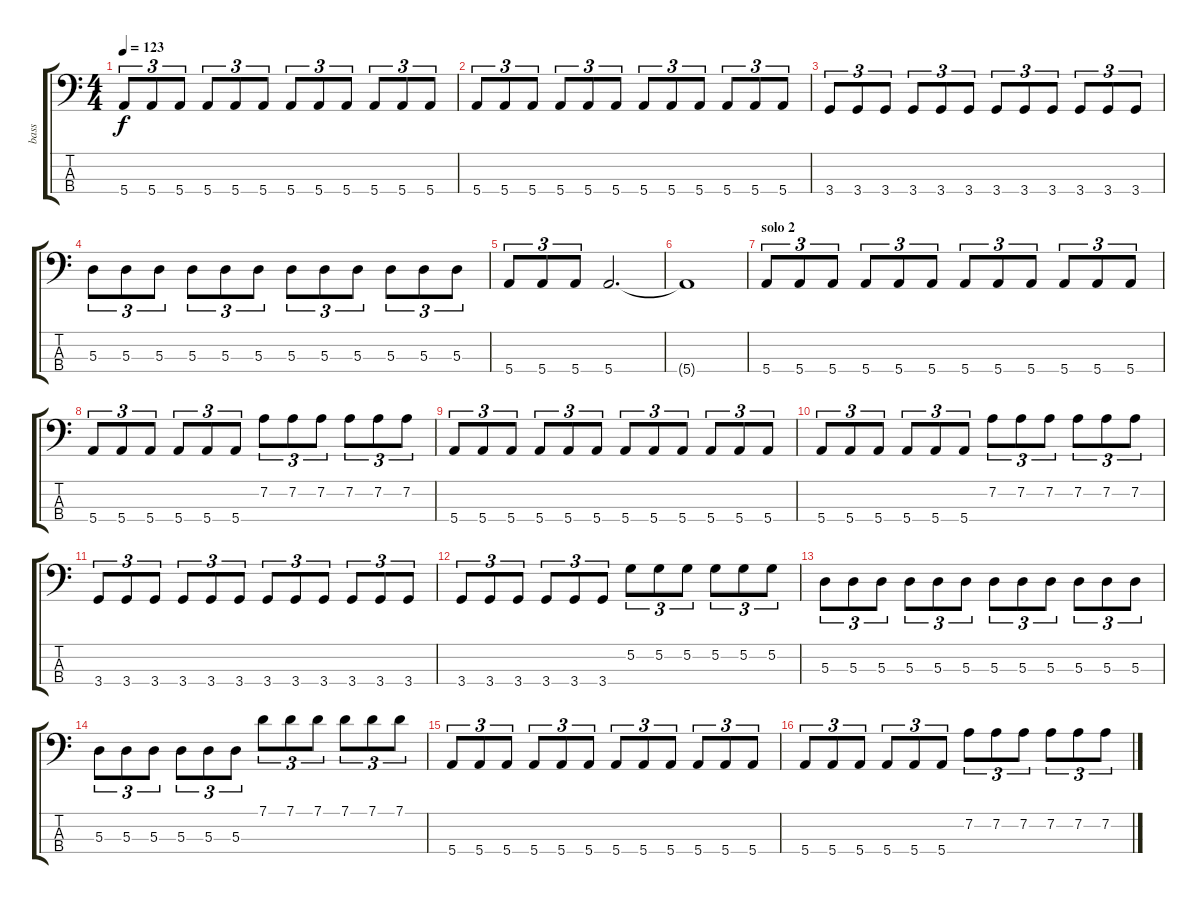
\track ("bass " "bass ") {instrument electricbasspick}
\staff {score tabs}
\tuning (G2 D2 A1 E1) {hide}
\ts (4 4)
\tempo 123
\clef f4
\ks c
5.4.8{tu (3 2) txt "" dy f} 5.4.8{tu (3 2) txt ""} 5.4.8{tu (3 2) txt ""} 5.4.8{tu (3 2) txt ""} 5.4.8{tu (3 2) txt ""} 5.4.8{tu (3 2) txt ""} 5.4.8{tu (3 2) txt ""} 5.4.8{tu (3 2) txt ""} 5.4.8{tu (3 2) txt ""} 5.4.8{tu (3 2) txt ""} 5.4.8{tu (3 2) txt ""} 5.4.8{tu (3 2) txt ""} |
5.4.8{tu (3 2) txt ""} 5.4.8{tu (3 2) txt ""} 5.4.8{tu (3 2) txt ""} 5.4.8{tu (3 2) txt ""} 5.4.8{tu (3 2) txt ""} 5.4.8{tu (3 2) txt ""} 5.4.8{tu (3 2) txt ""} 5.4.8{tu (3 2) txt ""} 5.4.8{tu (3 2) txt ""} 5.4.8{tu (3 2) txt ""} 5.4.8{tu (3 2) txt ""} 5.4.8{tu (3 2) txt ""} |
3.4.8{tu (3 2) txt ""} 3.4.8{tu (3 2) txt ""} 3.4.8{tu (3 2) txt ""} 3.4.8{tu (3 2) txt ""} 3.4.8{tu (3 2) txt ""} 3.4.8{tu (3 2) txt ""} 3.4.8{tu (3 2) txt ""} 3.4.8{tu (3 2) txt ""} 3.4.8{tu (3 2) txt ""} 3.4.8{tu (3 2) txt ""} 3.4.8{tu (3 2) txt ""} 3.4.8{tu (3 2) txt ""} |
5.3.8{tu (3 2) txt ""} 5.3.8{tu (3 2) txt ""} 5.3.8{tu (3 2) txt ""} 5.3.8{tu (3 2) txt ""} 5.3.8{tu (3 2) txt ""} 5.3.8{tu (3 2) txt ""} 5.3.8{tu (3 2) txt ""} 5.3.8{tu (3 2) txt ""} 5.3.8{tu (3 2) txt ""} 5.3.8{tu (3 2) txt ""} 5.3.8{tu (3 2) txt ""} 5.3.8{tu (3 2) txt ""} |
5.4.8{tu (3 2) txt ""} 5.4.8{tu (3 2) txt ""} 5.4.8{tu (3 2) txt ""} 5.4.2{d txt ""} |
5.4{t}.1{txt ""} |
\section ("" "solo 2")
5.4.8{tu (3 2) txt ""} 5.4.8{tu (3 2) txt ""} 5.4.8{tu (3 2) txt ""} 5.4.8{tu (3 2) txt ""} 5.4.8{tu (3 2) txt ""} 5.4.8{tu (3 2) txt ""} 5.4.8{tu (3 2) txt ""} 5.4.8{tu (3 2) txt ""} 5.4.8{tu (3 2) txt ""} 5.4.8{tu (3 2) txt ""} 5.4.8{tu (3 2) txt ""} 5.4.8{tu (3 2) txt ""} |
5.4.8{tu (3 2) txt ""} 5.4.8{tu (3 2) txt ""} 5.4.8{tu (3 2) txt ""} 5.4.8{tu (3 2) txt ""} 5.4.8{tu (3 2) txt ""} 5.4.8{tu (3 2) txt ""} 7.2.8{tu (3 2) txt ""} 7.2.8{tu (3 2) txt ""} 7.2.8{tu (3 2) txt ""} 7.2.8{tu (3 2) txt ""} 7.2.8{tu (3 2) txt ""} 7.2.8{tu (3 2) txt ""} |
5.4.8{tu (3 2) txt ""} 5.4.8{tu (3 2) txt ""} 5.4.8{tu (3 2) txt ""} 5.4.8{tu (3 2) txt ""} 5.4.8{tu (3 2) txt ""} 5.4.8{tu (3 2) txt ""} 5.4.8{tu (3 2) txt ""} 5.4.8{tu (3 2) txt ""} 5.4.8{tu (3 2) txt ""} 5.4.8{tu (3 2) txt ""} 5.4.8{tu (3 2) txt ""} 5.4.8{tu (3 2) txt ""} |
5.4.8{tu (3 2) txt ""} 5.4.8{tu (3 2) txt ""} 5.4.8{tu (3 2) txt ""} 5.4.8{tu (3 2) txt ""} 5.4.8{tu (3 2) txt ""} 5.4.8{tu (3 2) txt ""} 7.2.8{tu (3 2) txt ""} 7.2.8{tu (3 2) txt ""} 7.2.8{tu (3 2) txt ""} 7.2.8{tu (3 2) txt ""} 7.2.8{tu (3 2) txt ""} 7.2.8{tu (3 2) txt ""} |
3.4.8{tu (3 2) txt ""} 3.4.8{tu (3 2) txt ""} 3.4.8{tu (3 2) txt ""} 3.4.8{tu (3 2) txt ""} 3.4.8{tu (3 2) txt ""} 3.4.8{tu (3 2) txt ""} 3.4.8{tu (3 2) txt ""} 3.4.8{tu (3 2) txt ""} 3.4.8{tu (3 2) txt ""} 3.4.8{tu (3 2) txt ""} 3.4.8{tu (3 2) txt ""} 3.4.8{tu (3 2) txt ""} |
3.4.8{tu (3 2) txt ""} 3.4.8{tu (3 2) txt ""} 3.4.8{tu (3 2) txt ""} 3.4.8{tu (3 2) txt ""} 3.4.8{tu (3 2) txt ""} 3.4.8{tu (3 2) txt ""} 5.2.8{tu (3 2) txt ""} 5.2.8{tu (3 2) txt ""} 5.2.8{tu (3 2) txt ""} 5.2.8{tu (3 2) txt ""} 5.2.8{tu (3 2) txt ""} 5.2.8{tu (3 2) txt ""} |
5.3.8{tu (3 2) txt ""} 5.3.8{tu (3 2) txt ""} 5.3.8{tu (3 2) txt ""} 5.3.8{tu (3 2) txt ""} 5.3.8{tu (3 2) txt ""} 5.3.8{tu (3 2) txt ""} 5.3.8{tu (3 2) txt ""} 5.3.8{tu (3 2) txt ""} 5.3.8{tu (3 2) txt ""} 5.3.8{tu (3 2) txt ""} 5.3.8{tu (3 2) txt ""} 5.3.8{tu (3 2) txt ""} |
5.3.8{tu (3 2) txt ""} 5.3.8{tu (3 2) txt ""} 5.3.8{tu (3 2) txt ""} 5.3.8{tu (3 2) txt ""} 5.3.8{tu (3 2) txt ""} 5.3.8{tu (3 2) txt ""} 7.1.8{tu (3 2) txt ""} 7.1.8{tu (3 2) txt ""} 7.1.8{tu (3 2) txt ""} 7.1.8{tu (3 2) txt ""} 7.1.8{tu (3 2) txt ""} 7.1.8{tu (3 2) txt ""} |
5.4.8{tu (3 2) txt ""} 5.4.8{tu (3 2) txt ""} 5.4.8{tu (3 2) txt ""} 5.4.8{tu (3 2) txt ""} 5.4.8{tu (3 2) txt ""} 5.4.8{tu (3 2) txt ""} 5.4.8{tu (3 2) txt ""} 5.4.8{tu (3 2) txt ""} 5.4.8{tu (3 2) txt ""} 5.4.8{tu (3 2) txt ""} 5.4.8{tu (3 2) txt ""} 5.4.8{tu (3 2) txt ""} |
5.4.8{tu (3 2) txt ""} 5.4.8{tu (3 2) txt ""} 5.4.8{tu (3 2) txt ""} 5.4.8{tu (3 2) txt ""} 5.4.8{tu (3 2) txt ""} 5.4.8{tu (3 2) txt ""} 7.2.8{tu (3 2) txt ""} 7.2.8{tu (3 2) txt ""} 7.2.8{tu (3 2) txt ""} 7.2.8{tu (3 2) txt ""} 7.2.8{tu (3 2) txt ""} 7.2.8{tu (3 2) txt ""}
